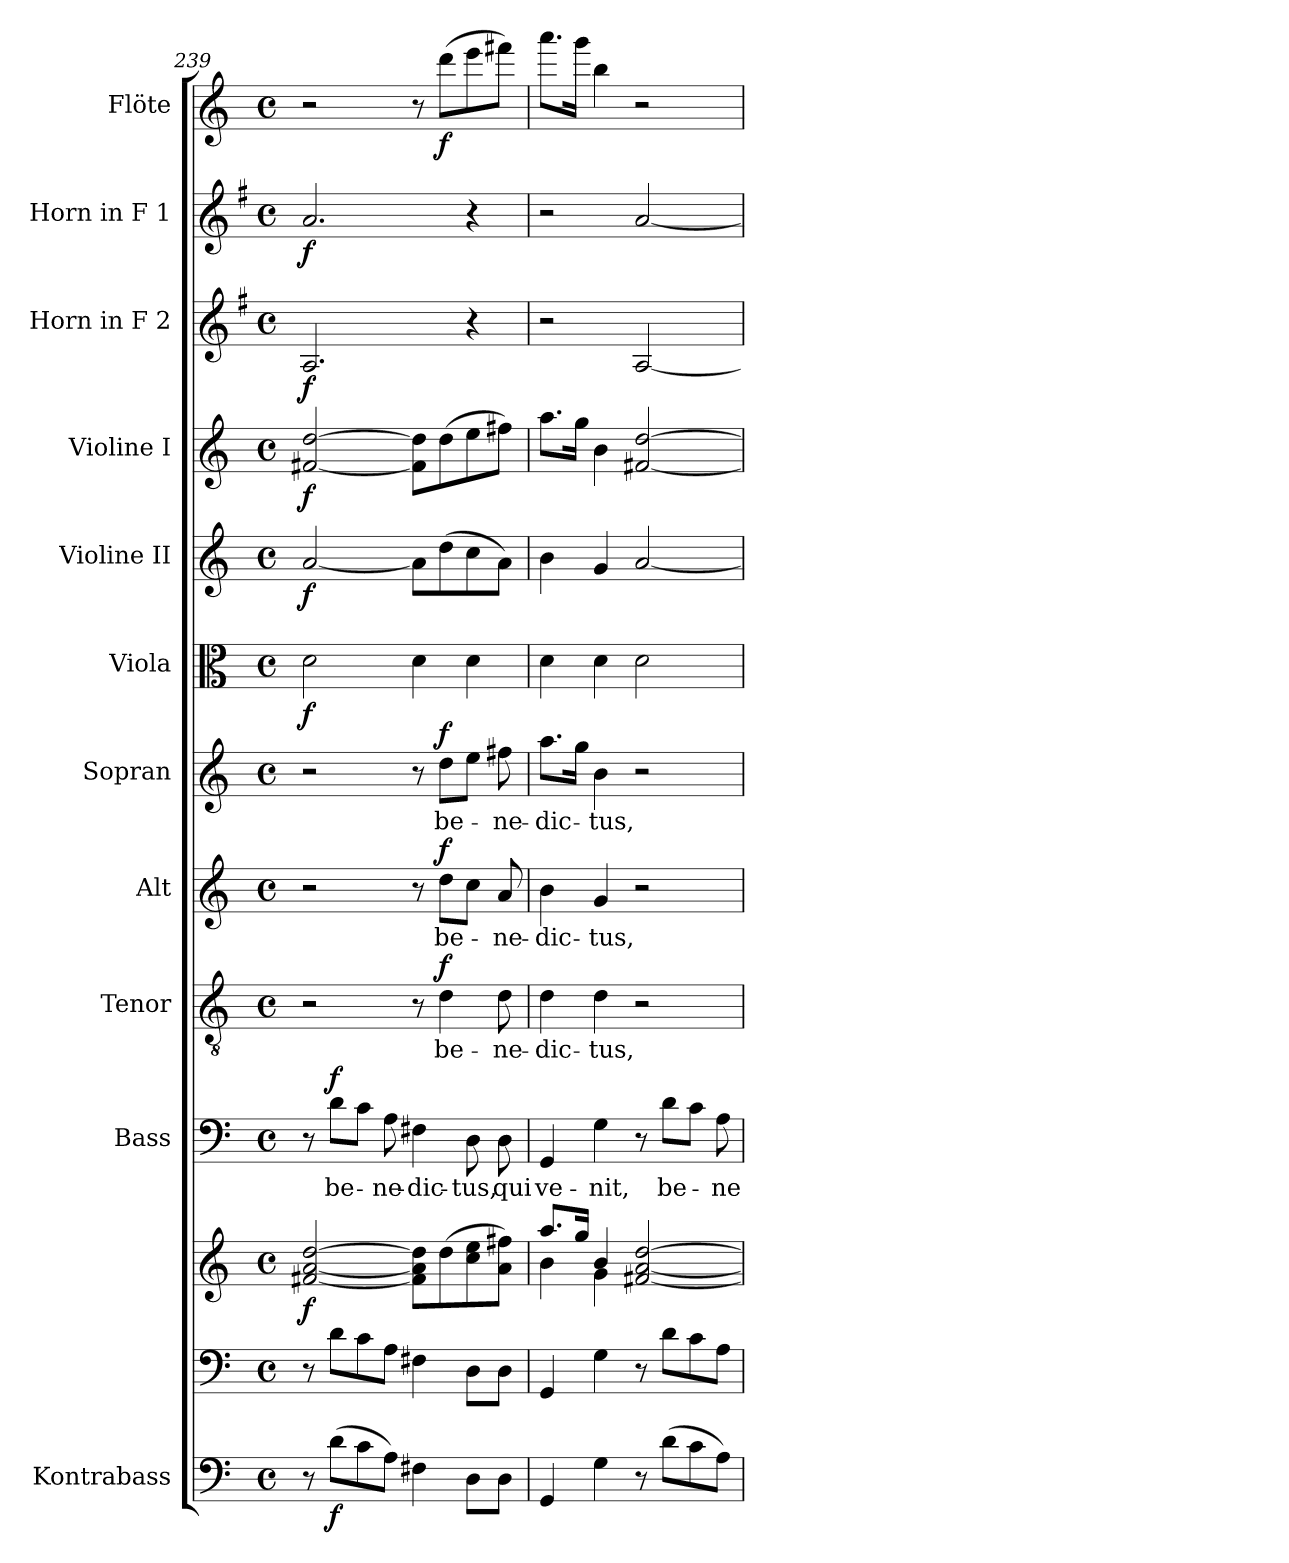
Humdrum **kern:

**kern	**dynam	**kern	**kern	**dynam	**kern	**text	**dynam	**kern	**text	**dynam	**kern	**text	**dynam	**kern	**text	**dynam	**kern	**dynam	**kern	**dynam	**kern	**dynam	**kern	**dynam	**kern	**dynam	**kern	**dynam
*part12	*part12	*part11	*part11	*part11	*part10	*part10	*part10	*part9	*part9	*part9	*part8	*part8	*part8	*part7	*part7	*part7	*part6	*part6	*part5	*part5	*part4	*part4	*part3	*part3	*part2	*part2	*part1	*part1
*staff13	*staff13	*staff12	*staff11	*staff11/12	*staff10	*staff10	*staff10	*staff9	*staff9	*staff9	*staff8	*staff8	*staff8	*staff7	*staff7	*staff7	*staff6	*staff6	*staff5	*staff5	*staff4	*staff4	*staff3	*staff3	*staff2	*staff2	*staff1	*staff1
*I"Kontrabass	*	*	*	*	*I"Bass	*	*	*I"Tenor	*	*	*I"Alt	*	*	*I"Sopran	*	*	*I"Viola	*	*I"Violine II	*	*I"Violine I	*	*I"Horn in F 2	*	*I"Horn in F 1	*	*I"Flöte	*
*I'Kb.	*	*	*	*	*I'B.	*	*	*I'T.	*	*	*I'A.	*	*	*I'S.	*	*	*I'Vla.	*	*I'Vl. II	*	*I'Vl. I	*	*	*	*	*	*I'Fl.	*
*clefF4	*	*clefF4	*clefG2	*	*clefF4	*	*	*clefGv2	*	*	*clefG2	*	*	*clefG2	*	*	*clefC3	*	*clefG2	*	*clefG2	*	*clefG2	*	*clefG2	*	*clefG2	*
*ITrd7c12	*	*	*	*	*	*	*	*	*	*	*	*	*	*	*	*	*	*	*	*	*	*	*ITrd4c7	*	*ITrd4c7	*	*	*
*k[]	*	*k[]	*k[]	*	*k[]	*	*	*k[]	*	*	*k[]	*	*	*k[]	*	*	*k[]	*	*k[]	*	*k[]	*	*k[]	*	*k[]	*	*k[]	*
*C:	*	*C:	*C:	*	*C:	*	*	*C:	*	*	*C:	*	*	*C:	*	*	*C:	*	*C:	*	*C:	*	*C:	*	*C:	*	*C:	*
*M4/4	*	*M4/4	*M4/4	*	*M4/4	*	*	*M4/4	*	*	*M4/4	*	*	*M4/4	*	*	*M4/4	*	*M4/4	*	*M4/4	*	*M4/4	*	*M4/4	*	*M4/4	*
*met(c)	*	*met(c)	*met(c)	*	*met(c)	*	*	*met(c)	*	*	*met(c)	*	*	*met(c)	*	*	*met(c)	*	*met(c)	*	*met(c)	*	*met(c)	*	*met(c)	*	*met(c)	*
=239	=239	=239	=239	=239	=239	=239	=239	=239	=239	=239	=239	=239	=239	=239	=239	=239	=239	=239	=239	=239	=239	=239	=239	=239	=239	=239	=239	=239
!	!	!	!	!LO:DY:b	!	!	!	!	!	!	!	!	!	!	!	!	!	!LO:DY:b	!	!LO:DY:b	!	!LO:DY:b	!	!LO:DY:b	!	!LO:DY:b	!	!
8r	.	8r	[2f#X/ [2a/ [2dd/	f	8r	.	.	2r	.	.	2r	.	.	2r	.	.	2d\	f	[2a/	f	[2f#X/ [2dd/	f	2.D/	f	2.d/	f	2r	.
!	!LO:DY:b	!	!	!	!	!LO:LY:b	!LO:DY:a	!	!	!	!	!	!	!	!	!	!	!	!	!	!	!	!	!	!	!	!	!
(>8D\L	f	8d\L	.	.	8d\L	be-	f	.	.	.	.	.	.	.	.	.	.	.	.	.	.	.	.	.	.	.	.	.
8C\	.	8c\	.	.	8c\J	.	.	.	.	.	.	.	.	.	.	.	.	.	.	.	.	.	.	.	.	.	.	.
!	!	!	!	!	!	!LO:LY:b	!	!	!	!	!	!	!	!	!	!	!	!	!	!	!	!	!	!	!	!	!	!
8AA\J)	.	8A\J	.	.	8A\	-ne-	.	.	.	.	.	.	.	.	.	.	.	.	.	.	.	.	.	.	.	.	.	.
!	!	!	!	!	!	!LO:LY:b	!	!	!	!	!	!	!	!	!	!	!	!	!	!	!	!	!	!	!	!	!	!
4FF#X\	.	4F#X\	8f#\] 8a\] 8dd\]L	.	4F#X\	-dic-	.	8r	.	.	8r	.	.	8r	.	.	4d\	.	8a\L]	.	8f#\] 8dd\]L	.	.	.	.	.	8r	.
!	!	!	!	!	!	!	!	!	!LO:LY:b	!LO:DY:a	!	!LO:LY:b	!LO:DY:a	!	!LO:LY:b	!LO:DY:a	!	!	!	!	!	!	!	!	!	!	!	!LO:DY:b
.	.	.	(>8dd\	.	.	.	.	4d\	be-	f	8dd\L	be-	f	8dd\L	be-	f	.	.	(>8dd\	.	(>8dd\	.	.	.	.	.	(>8ddd\L	f
!	!	!	!	!	!	!LO:LY:b	!	!	!	!	!	!	!	!	!	!	!	!	!	!	!	!	!	!	!	!	!	!
8DD\L	.	8D\L	8cc\ 8ee\	.	8D\	-tus,	.	.	.	.	8cc\J	.	.	8ee\J	.	.	4d\	.	8cc\	.	8ee\	.	4r	.	4r	.	8eee\	.
!	!	!	!	!	!	!LO:LY:b	!	!	!LO:LY:b	!	!	!LO:LY:b	!	!	!LO:LY:b	!	!	!	!	!	!	!	!	!	!	!	!	!
8DD\J	.	8D\J	8a\ 8ff#X\J)	.	8D\	qui	.	8d\	-ne-	.	8a/	-ne-	.	8ff#X\	-ne-	.	.	.	8a\J)	.	8ff#X\J)	.	.	.	.	.	8fff#X\J)	.
=240	=240	=240	=240	=240	=240	=240	=240	=240	=240	=240	=240	=240	=240	=240	=240	=240	=240	=240	=240	=240	=240	=240	=240	=240	=240	=240	=240	=240
*	*	*	*^	*	*	*	*	*	*	*	*	*	*	*	*	*	*	*	*	*	*	*	*	*	*	*	*	*
!	!	!	!	!	!	!	!LO:LY:b	!	!	!LO:LY:b	!	!	!LO:LY:b	!	!	!LO:LY:b	!	!	!	!	!	!	!	!	!	!	!	!	!
4GGG/	.	4GG/	8.aa/L	4b\	.	4GG/	ve-	.	4d\	-dic-	.	4b\	-dic-	.	8.aa\L	-dic-	.	4d\	.	4b\	.	8.aa\L	.	2r	.	2r	.	8.aaa\L	.
.	.	.	16gg/Jk	.	.	.	.	.	.	.	.	.	.	.	16gg\Jk	.	.	.	.	.	.	16gg\Jk	.	.	.	.	.	16ggg\Jk	.
!	!	!	!	!	!	!	!LO:LY:b	!	!	!LO:LY:b	!	!	!LO:LY:b	!	!	!LO:LY:b	!	!	!	!	!	!	!	!	!	!	!	!	!
4GG\	.	4G\	4b/	4g\	.	4G\	-nit,	.	4d\	-tus,	.	4g/	-tus,	.	4b\	-tus,	.	4d\	.	4g/	.	4b\	.	.	.	.	.	4bb\	.
8r	.	8r	[<2f#X/ [>2a/ [>2dd/	2ryy	.	8r	.	.	2r	.	.	2r	.	.	2r	.	.	2d\	.	[2a/	.	[2f#X/ [2dd/	.	[2D/	.	[2d/	.	2r	.
!	!	!	!	!	!	!	!LO:LY:b	!	!	!	!	!	!	!	!	!	!	!	!	!	!	!	!	!	!	!	!	!	!
(>8D\L	.	8d\L	.	.	.	8d\L	be-	.	.	.	.	.	.	.	.	.	.	.	.	.	.	.	.	.	.	.	.	.	.
8C\	.	8c\	.	.	.	8c\J	.	.	.	.	.	.	.	.	.	.	.	.	.	.	.	.	.	.	.	.	.	.	.
!	!	!	!	!	!	!	!LO:LY:b	!	!	!	!	!	!	!	!	!	!	!	!	!	!	!	!	!	!	!	!	!	!
8AA\J)	.	8A\J	.	.	.	8A\	-ne-	.	.	.	.	.	.	.	.	.	.	.	.	.	.	.	.	.	.	.	.	.	.
*	*	*	*v	*v	*	*	*	*	*	*	*	*	*	*	*	*	*	*	*	*	*	*	*	*	*	*	*	*	*
=	=	=	=	=	=	=	=	=	=	=	=	=	=	=	=	=	=	=	=	=	=	=	=	=	=	=	=	=
*-	*-	*-	*-	*-	*-	*-	*-	*-	*-	*-	*-	*-	*-	*-	*-	*-	*-	*-	*-	*-	*-	*-	*-	*-	*-	*-	*-	*-
